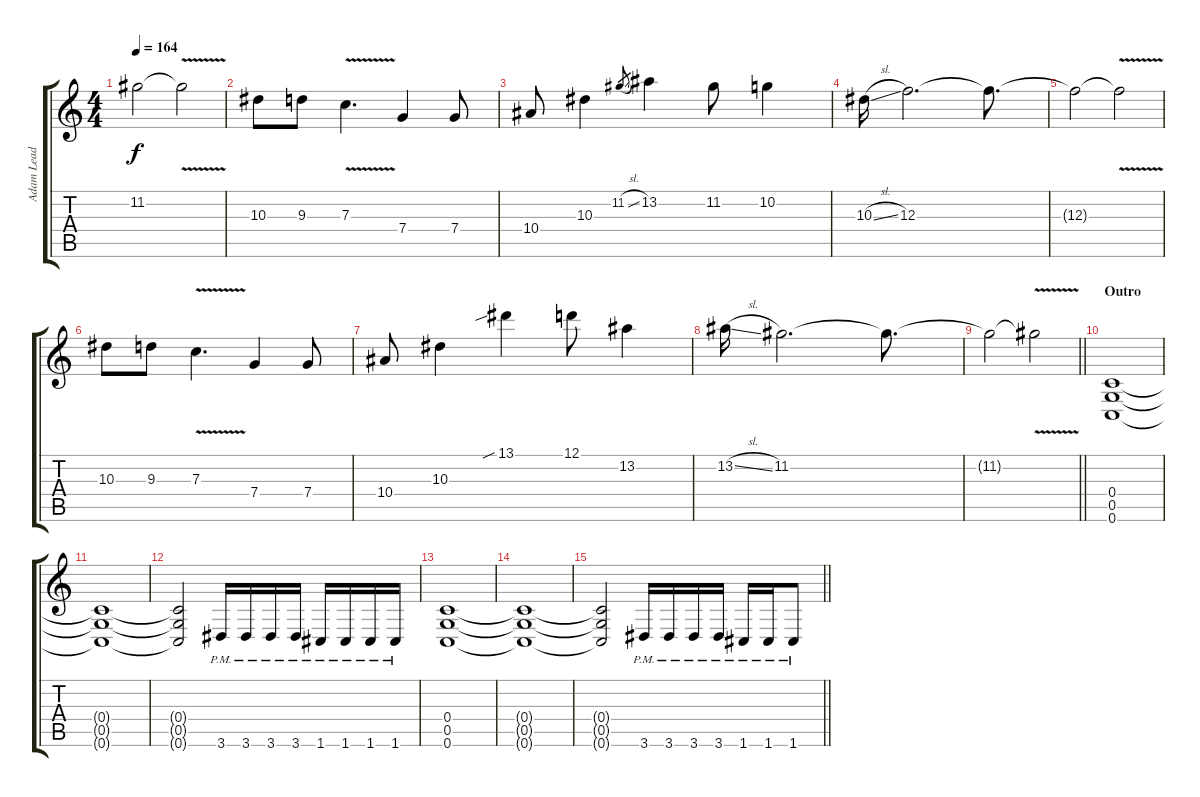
\track ("Adam Lead" "Adam Lead") {instrument distortionguitar}
\staff {score tabs}
\tuning (D4 A3 F3 C3 G2 C2) {hide}
\ts (4 4)
\tempo 164
\clef g2
\ks c
11.2{t}.2{dy f} 11.2{v t}.2 |
10.3.8 9.3.8 7.3{v}.4{d} 7.4.4 7.4.8 |
10.4.8 10.3.4 11.2{sl}.8{gr} 13.2.4 11.2.8 10.2.4 |
10.3{sl}.16 12.3.2{d} 12.3{t}.8{d} |
12.3{t}.2 12.3{v t}.2 |
10.3.8 9.3.8 7.3{v}.4{d} 7.4.4 7.4.8 |
10.4.8 10.3.4 13.1{sib}.4 12.1.8 13.2.4 |
13.2{sl}.16 11.2.2{d} 11.2{t}.8{d} |
\barLineRight lightlight
11.2{t}.2 11.2{v t}.2 |
\section ("" "Outro")
(0.4 0.5 0.6).1 |
(0.4{t} 0.5{t} 0.6{t}).1 |
(0.4{t} 0.5{t} 0.6{t}).2 3.6{pm}.16 3.6{pm}.16 3.6{pm}.16 3.6{pm}.16 1.6{pm}.16 1.6{pm}.16 1.6{pm}.16 1.6{pm}.16 |
(0.4 0.5 0.6).1 |
(0.4{t} 0.5{t} 0.6{t}).1 |
\barLineRight lightlight
(0.4{t} 0.5{t} 0.6{t}).2 3.6{pm}.16 3.6{pm}.16 3.6{pm}.16 3.6{pm}.16 1.6{pm}.16 1.6{pm}.16 1.6{pm}.8
